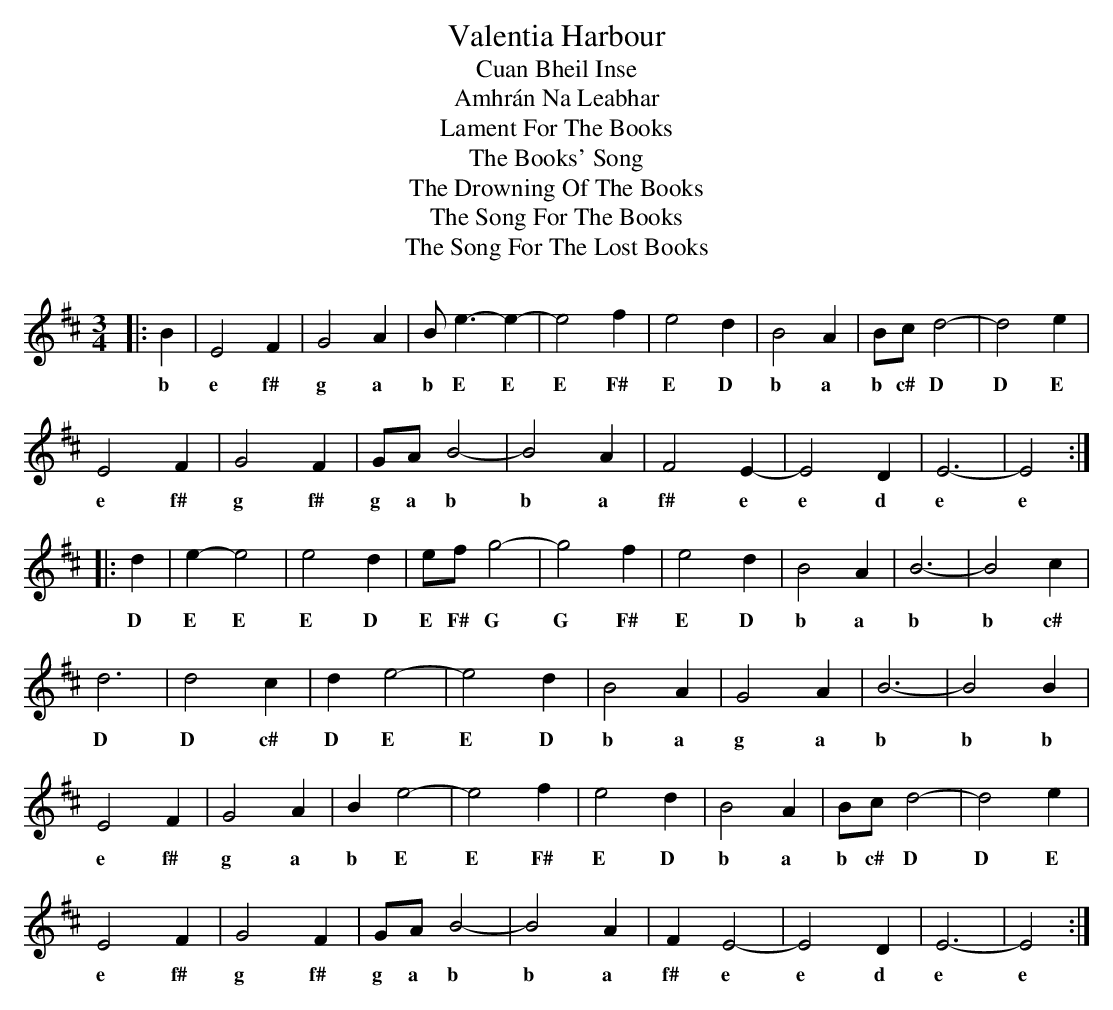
X:1
T:Valentia Harbour
T:Cuan Bheil Inse
T:Amhrán Na Leabhar
T:Lament For The Books
T:Books' Song, The
T:Drowning Of The Books, The
T:Song For The Books, The
T:Song For The Lost Books, The
M:3/4
L:1/8
K:Edor
|:B2|E4F2|G4A2|Be3-e2-|e4f2|e4d2|B4A2|Bc d4-|d4e2|
w:b e f# g a b E E E F# E D b a b c# D D E
E4F2|G4F2|GA B4-|B4A2|F4E2-|E4D2|E6-|E4:|
w:e f# g f# g a b b a f# e e d e e
|:d2|e2-e4|e4d2|ef g4-|g4f2|e4d2|B4A2|B6-|B4c2|
w:D E E E D E F# G G F# E D b a b b c#
d6|d4c2|d2e4-|e4d2|B4A2|G4A2|B6-|B4B2|
w:D D c# D E E D b a g a b b b
E4F2|G4A2|B2e4-|e4f2|e4d2|B4A2|Bc d4-|d4e2|
w:e f# g a b E E F# E D b a b c# D D E
E4F2|G4F2|GA B4-|B4A2|F2E4-|E4D2|E6-|E4:|
w:e f# g f# g a b b a f# e e d e e
